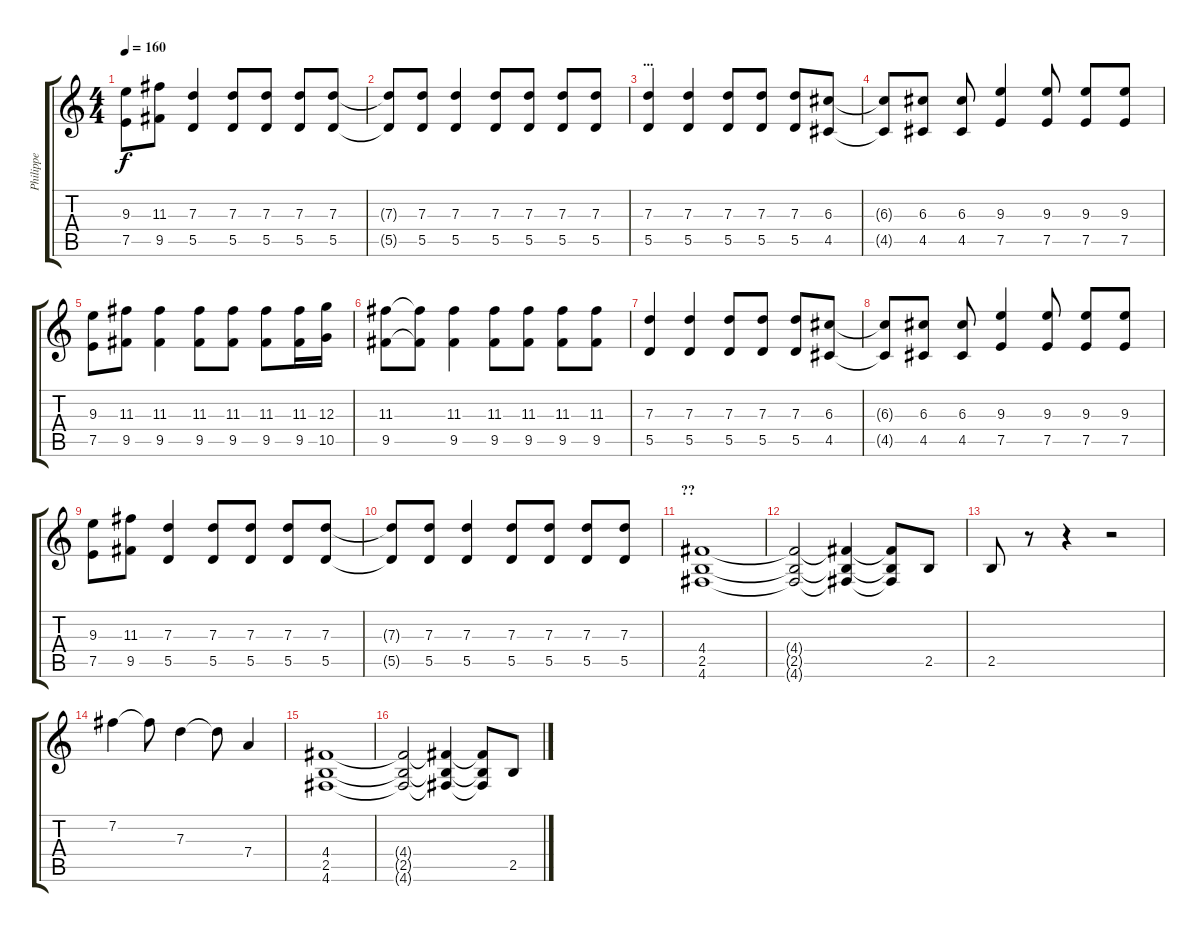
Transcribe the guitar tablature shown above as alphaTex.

\track ("Philippe" "Philippe") {instrument distortionguitar}
\staff {score tabs}
\tuning (E4 B3 G3 D3 A2 D2) {hide}
\ts (4 4)
\tempo 160
\clef g2
\ks c
(9.3 7.5).8{dy f} (11.3 9.5).8 (7.3 5.5).4 (7.3 5.5).8 (7.3 5.5).8 (7.3 5.5).8 (7.3 5.5).8 |
(7.3{t} 5.5{t}).8 (7.3 5.5).8 (7.3 5.5).4 (7.3 5.5).8 (7.3 5.5).8 (7.3 5.5).8 (7.3 5.5).8 |
\section ("" "...")
(7.3 5.5).4 (7.3 5.5).4 (7.3 5.5).8 (7.3 5.5).8 (7.3 5.5).8 (6.3 4.5).8 |
(6.3{t} 4.5{t}).8 (6.3 4.5).8 (6.3 4.5).8 (9.3 7.5).4 (9.3 7.5).8 (9.3 7.5).8 (9.3 7.5).8 |
(9.3 7.5).8 (11.3 9.5).8 (11.3 9.5).4 (11.3 9.5).8 (11.3 9.5).8 (11.3 9.5).8 (11.3 9.5).16 (12.3 10.5).16 |
(11.3 9.5).8 (11.3{t} 9.5{t}).8 (11.3 9.5).4 (11.3 9.5).8 (11.3 9.5).8 (11.3 9.5).8 (11.3 9.5).8 |
(7.3 5.5).4 (7.3 5.5).4 (7.3 5.5).8 (7.3 5.5).8 (7.3 5.5).8 (6.3 4.5).8 |
(6.3{t} 4.5{t}).8 (6.3 4.5).8 (6.3 4.5).8 (9.3 7.5).4 (9.3 7.5).8 (9.3 7.5).8 (9.3 7.5).8 |
(9.3 7.5).8 (11.3 9.5).8 (7.3 5.5).4 (7.3 5.5).8 (7.3 5.5).8 (7.3 5.5).8 (7.3 5.5).8 |
(7.3{t} 5.5{t}).8 (7.3 5.5).8 (7.3 5.5).4 (7.3 5.5).8 (7.3 5.5).8 (7.3 5.5).8 (7.3 5.5).8 |
\section ("" "??")
(4.4 2.5 4.6).1 |
(4.4{t} 2.5{t} 4.6{t}).2 (4.4{t} 2.5{t} 4.6{t}).4 (4.4{t} 2.5{t} 4.6{t}).8 2.5.8 |
2.5.8 r.8 r.4 r.2 |
7.2.4 7.2{t}.8 7.3.4 7.3{t}.8 7.4.4 |
(4.4 2.5 4.6).1 |
(4.4{t} 2.5{t} 4.6{t}).2 (4.4{t} 2.5{t} 4.6{t}).4 (4.4{t} 2.5{t} 4.6{t}).8 2.5.8
